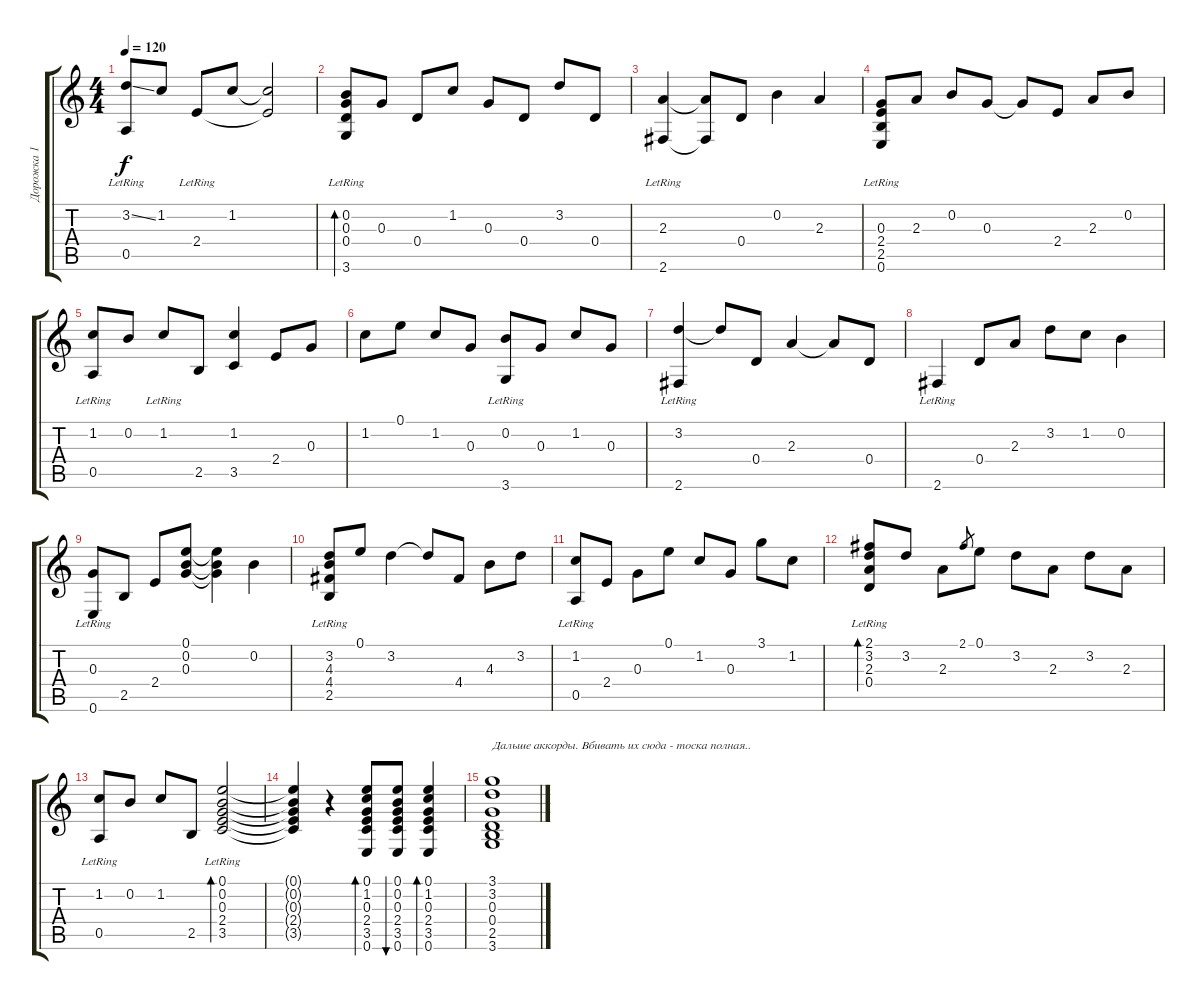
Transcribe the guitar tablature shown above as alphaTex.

\track ("Дорожка 1" "Дорожка 1") {instrument acousticguitarnylon}
\staff {score tabs}
\tuning (E4 B3 G3 D3 A2 E2) {hide}
\ts (4 4)
\tempo 120
\clef g2
\ks c
(3.2{ss} 0.5{lr}).8{dy f} 1.2.8 2.4{lr}.8 1.2.8 (1.2{t} 2.4{t}).2 |
(0.2{lr} 0.3{lr} 0.4{lr} 3.6{lr}).8{bd 60} 0.3.8 0.4.8 1.2.8 0.3.8 0.4.8 3.2.8 0.4.8 |
(2.3 2.6{lr}).4 (2.3{t} 2.6{t}).8 0.4.8 0.2.4 2.3.4 |
(0.3{lr} 2.4{lr} 2.5{lr} 0.6{lr}).8 2.3.8 0.2.8 0.3.8 0.3{t}.8 2.4.8 2.3.8 0.2.8 |
(1.2 0.5{lr}).8 0.2.8 1.2{lr}.8 2.5.8 (1.2 3.5).4 2.4.8 0.3.8 |
1.2.8 0.1.8 1.2.8 0.3.8 (0.2 3.6{lr}).8 0.3.8 1.2.8 0.3.8 |
(3.2 2.6{lr}).4 3.2{t}.8 0.4.8 2.3.4 2.3{t}.8 0.4.8 |
2.6{lr}.4 0.4.8 2.3.8 3.2.8 1.2.8 0.2.4 |
(0.3 0.6{lr}).8 2.5.8 2.4.8 (0.1 0.2 0.3).8 (0.1{t} 0.2{t} 0.3{t}).4 0.2.4 |
(3.2{lr} 4.3{lr} 4.4{lr} 2.5{lr}).8 0.1.8 3.2.4 3.2{t}.8 4.4.8 4.3.8 3.2.8 |
(1.2 0.5{lr}).8 2.4.8 0.3.8 0.1.8 1.2.8 0.3.8 3.1.8 1.2.8 |
(2.1{lr} 3.2{lr} 2.3{lr} 0.4{lr}).8{bd 120} 3.2.8 2.3.8 2.1.8{gr} 0.1.8 3.2.8 2.3.8 3.2.8 2.3.8 |
(1.2 0.5{lr}).8 0.2.8 1.2.8 2.5.8 (0.1{lr} 0.2{lr} 0.3{lr} 2.4{lr} 3.5{lr}).2{bd 120} |
(0.1{t} 0.2{t} 0.3{t} 2.4{t} 3.5{t}).4 r.4 (0.1 1.2 0.3 2.4 3.5 0.6).8{bd 60} (0.1 0.2 0.3 2.4 3.5 0.6).8{bu 60} (0.1 1.2 0.3 2.4 3.5 0.6).4{bd 60} |
(3.1 3.2 0.3 0.4 2.5 3.6).1{txt "Дальше аккорды. Вбивать их сюда - тоска полная.."}
